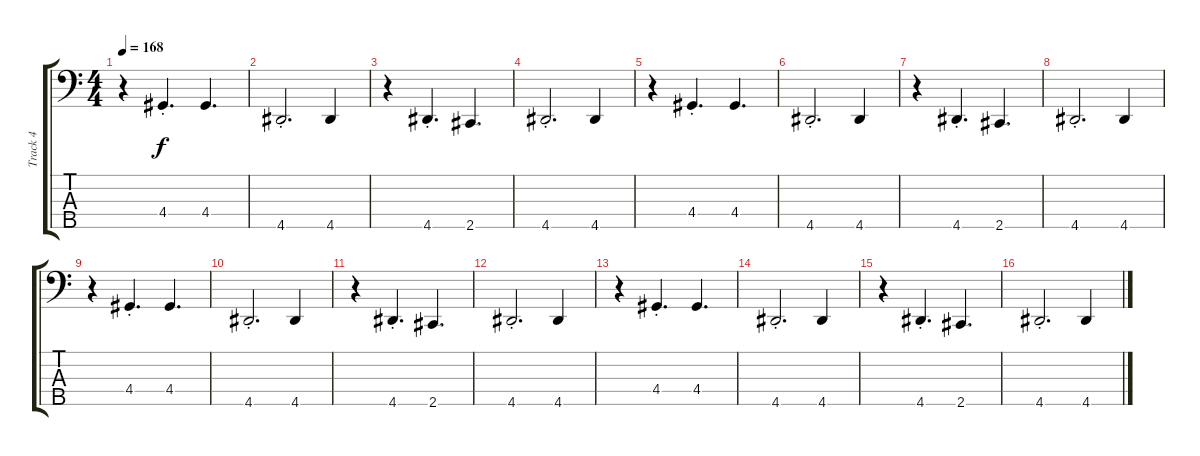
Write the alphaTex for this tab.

\track ("Track 4" "Track 4") {instrument electricbassfinger}
\staff {score tabs}
\tuning (G2 D2 A1 E1 B0) {hide}
\ts (4 4)
\tempo 168
\clef f4
\ks c
r.4{dy f} 4.4{st}.4{d} 4.4.4{d} |
4.5{st}.2{d} 4.5.4 |
r.4 4.5{st}.4{d} 2.5.4{d} |
4.5{st}.2{d} 4.5.4 |
r.4 4.4{st}.4{d} 4.4.4{d} |
4.5{st}.2{d} 4.5.4 |
r.4 4.5{st}.4{d} 2.5.4{d} |
4.5{st}.2{d} 4.5.4 |
r.4 4.4{st}.4{d} 4.4.4{d} |
4.5{st}.2{d} 4.5.4 |
r.4 4.5{st}.4{d} 2.5.4{d} |
4.5{st}.2{d} 4.5.4 |
r.4 4.4{st}.4{d} 4.4.4{d} |
4.5{st}.2{d} 4.5.4 |
r.4 4.5{st}.4{d} 2.5.4{d} |
4.5{st}.2{d} 4.5.4
